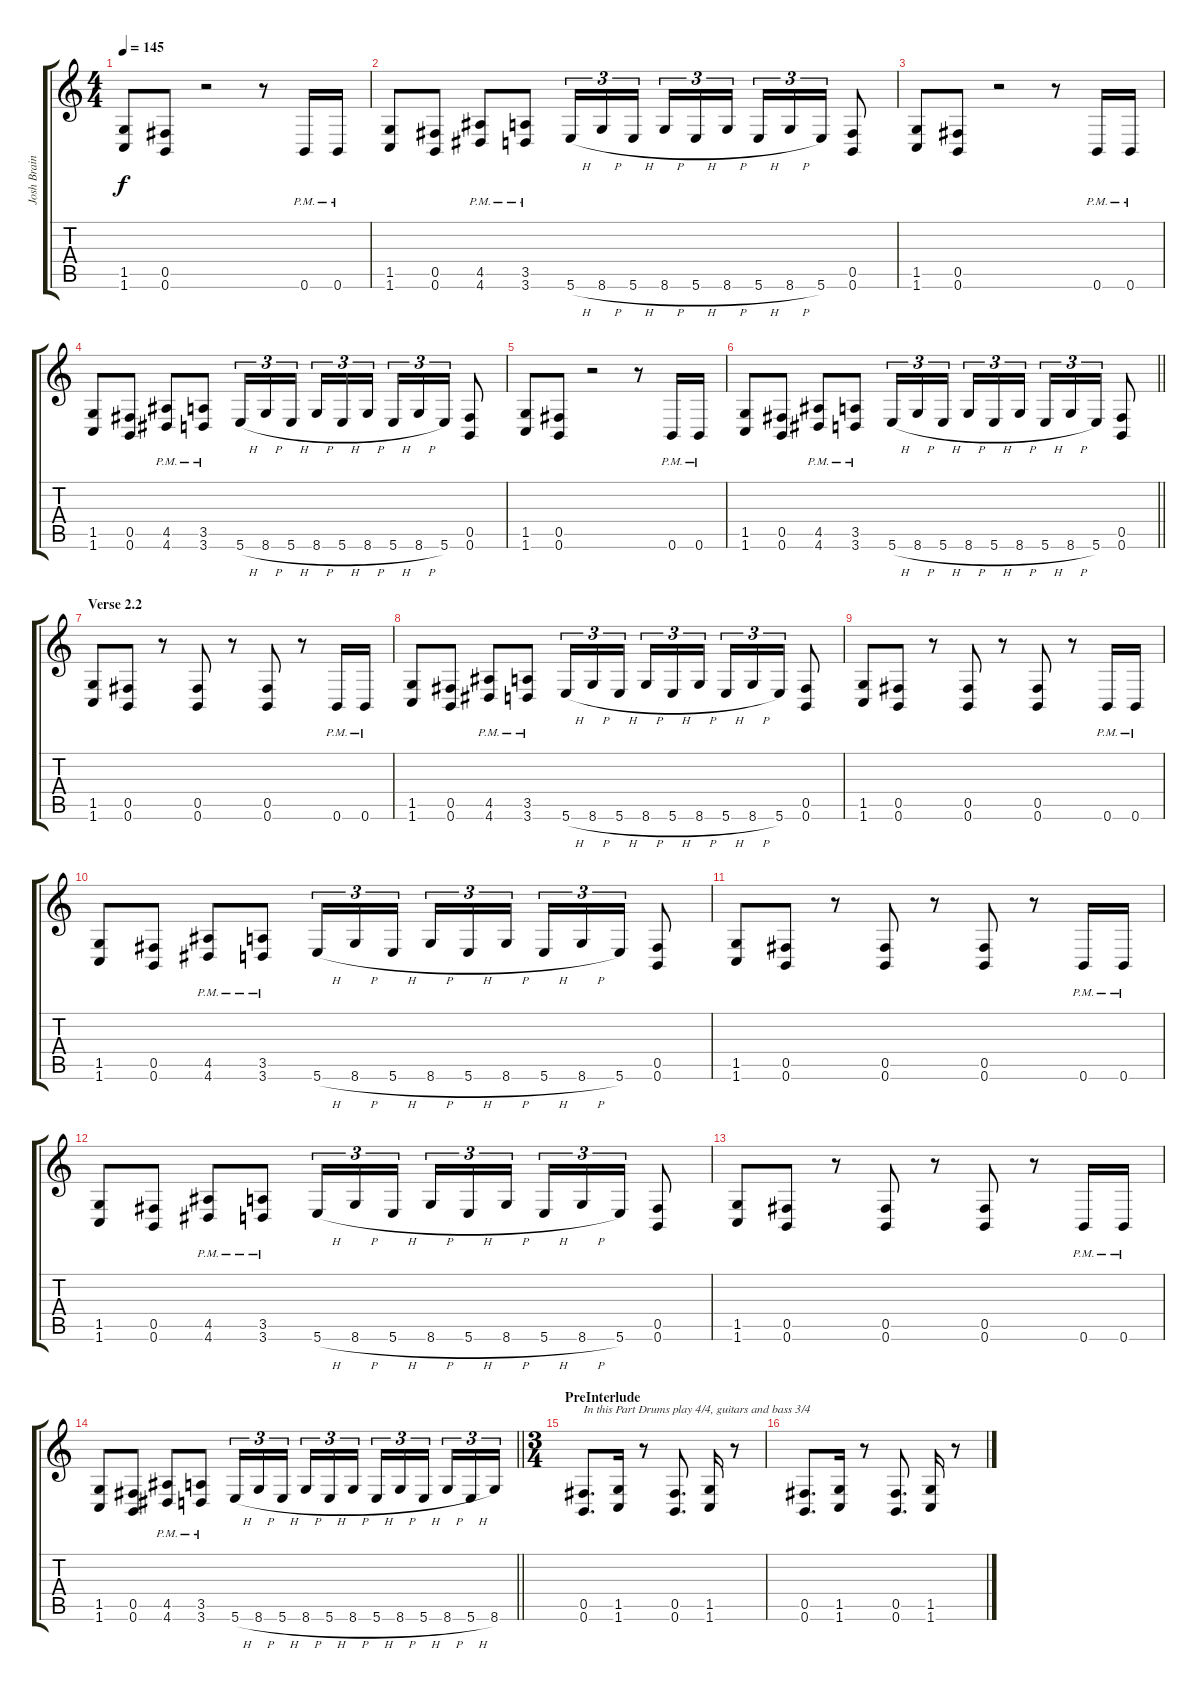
\track ("Josh Brainard" "Josh Brain") {instrument distortionguitar}
\staff {score tabs}
\tuning (Db4 Ab3 E3 B2 Gb2 B1) {hide}
\ts (4 4)
\tempo 145
\clef g2
\ks c
(1.5 1.6).8{dy f} (0.5 0.6).8 r.2 r.8 0.6{pm}.16 0.6{pm}.16 |
(1.5 1.6).8 (0.5 0.6).8 (4.5{pm} 4.6{pm}).8 (3.5{pm} 3.6{pm}).8 5.6{h}.16{tu (3 2)} 8.6{h}.16{tu (3 2)} 5.6{h}.16{tu (3 2) beam splitsecondary} 8.6{h}.16{tu (3 2)} 5.6{h}.16{tu (3 2)} 8.6{h}.16{tu (3 2)} 5.6{h}.16{tu (3 2)} 8.6{h}.16{tu (3 2)} 5.6.16{tu (3 2)} (0.5 0.6).8 |
(1.5 1.6).8 (0.5 0.6).8 r.2 r.8 0.6{pm}.16 0.6{pm}.16 |
(1.5 1.6).8 (0.5 0.6).8 (4.5{pm} 4.6{pm}).8 (3.5{pm} 3.6{pm}).8 5.6{h}.16{tu (3 2)} 8.6{h}.16{tu (3 2)} 5.6{h}.16{tu (3 2) beam splitsecondary} 8.6{h}.16{tu (3 2)} 5.6{h}.16{tu (3 2)} 8.6{h}.16{tu (3 2)} 5.6{h}.16{tu (3 2)} 8.6{h}.16{tu (3 2)} 5.6.16{tu (3 2)} (0.5 0.6).8 |
(1.5 1.6).8 (0.5 0.6).8 r.2 r.8 0.6{pm}.16 0.6{pm}.16 |
\barLineRight lightlight
(1.5 1.6).8 (0.5 0.6).8 (4.5{pm} 4.6{pm}).8 (3.5{pm} 3.6{pm}).8 5.6{h}.16{tu (3 2)} 8.6{h}.16{tu (3 2)} 5.6{h}.16{tu (3 2) beam splitsecondary} 8.6{h}.16{tu (3 2)} 5.6{h}.16{tu (3 2)} 8.6{h}.16{tu (3 2)} 5.6{h}.16{tu (3 2)} 8.6{h}.16{tu (3 2)} 5.6.16{tu (3 2)} (0.5 0.6).8 |
\section ("" "Verse 2.2")
(1.5 1.6).8 (0.5 0.6).8 r.8 (0.5 0.6).8 r.8 (0.5 0.6).8 r.8 0.6{pm}.16 0.6{pm}.16 |
(1.5 1.6).8 (0.5 0.6).8 (4.5{pm} 4.6{pm}).8 (3.5{pm} 3.6{pm}).8 5.6{h}.16{tu (3 2)} 8.6{h}.16{tu (3 2)} 5.6{h}.16{tu (3 2) beam splitsecondary} 8.6{h}.16{tu (3 2)} 5.6{h}.16{tu (3 2)} 8.6{h}.16{tu (3 2)} 5.6{h}.16{tu (3 2)} 8.6{h}.16{tu (3 2)} 5.6.16{tu (3 2)} (0.5 0.6).8 |
(1.5 1.6).8 (0.5 0.6).8 r.8 (0.5 0.6).8 r.8 (0.5 0.6).8 r.8 0.6{pm}.16 0.6{pm}.16 |
(1.5 1.6).8 (0.5 0.6).8 (4.5{pm} 4.6{pm}).8 (3.5{pm} 3.6{pm}).8 5.6{h}.16{tu (3 2)} 8.6{h}.16{tu (3 2)} 5.6{h}.16{tu (3 2) beam splitsecondary} 8.6{h}.16{tu (3 2)} 5.6{h}.16{tu (3 2)} 8.6{h}.16{tu (3 2)} 5.6{h}.16{tu (3 2)} 8.6{h}.16{tu (3 2)} 5.6.16{tu (3 2)} (0.5 0.6).8 |
(1.5 1.6).8 (0.5 0.6).8 r.8 (0.5 0.6).8 r.8 (0.5 0.6).8 r.8 0.6{pm}.16 0.6{pm}.16 |
(1.5 1.6).8 (0.5 0.6).8 (4.5{pm} 4.6{pm}).8 (3.5{pm} 3.6{pm}).8 5.6{h}.16{tu (3 2)} 8.6{h}.16{tu (3 2)} 5.6{h}.16{tu (3 2) beam splitsecondary} 8.6{h}.16{tu (3 2)} 5.6{h}.16{tu (3 2)} 8.6{h}.16{tu (3 2)} 5.6{h}.16{tu (3 2)} 8.6{h}.16{tu (3 2)} 5.6.16{tu (3 2)} (0.5 0.6).8 |
(1.5 1.6).8 (0.5 0.6).8 r.8 (0.5 0.6).8 r.8 (0.5 0.6).8 r.8 0.6{pm}.16 0.6{pm}.16 |
\barLineRight lightlight
(1.5 1.6).8 (0.5 0.6).8 (4.5{pm} 4.6{pm}).8 (3.5{pm} 3.6{pm}).8 5.6{h}.16{tu (3 2)} 8.6{h}.16{tu (3 2)} 5.6{h}.16{tu (3 2) beam splitsecondary} 8.6{h}.16{tu (3 2)} 5.6{h}.16{tu (3 2)} 8.6{h}.16{tu (3 2)} 5.6{h}.16{tu (3 2)} 8.6{h}.16{tu (3 2)} 5.6{h}.16{tu (3 2) beam splitsecondary} 8.6{h}.16{tu (3 2)} 5.6{h}.16{tu (3 2)} 8.6.16{tu (3 2)} |
\ts (3 4)
\section ("" "PreInterlude")
(0.5 0.6).8{d txt "In this Part Drums play 4/4, guitars and bass 3/4"} (1.5 1.6).16 r.8 (0.5 0.6).8{d} (1.5 1.6).16 r.8 |
(0.5 0.6).8{d} (1.5 1.6).16 r.8 (0.5 0.6).8{d} (1.5 1.6).16 r.8
